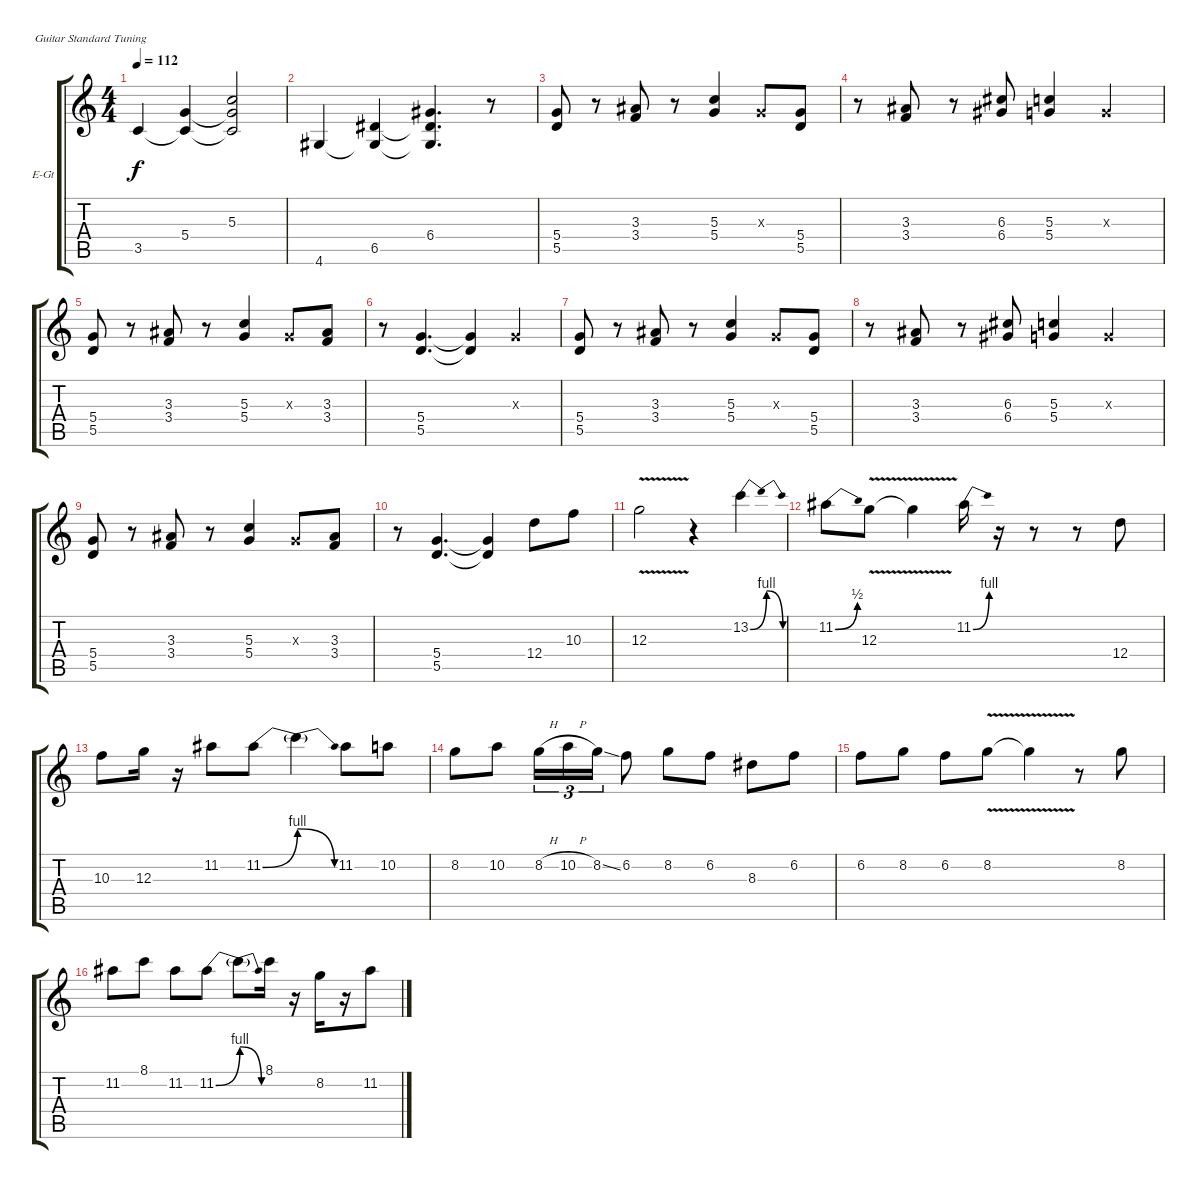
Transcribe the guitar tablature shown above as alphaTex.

\bracketExtendMode groupsimilarinstruments
\firstSystemTrackNameOrientation horizontal
\otherSystemsTrackNameOrientation horizontal
\track ("Ritchie Blackmore" "E-Gt") {instrument overdrivenguitar}
\staff {score tabs}
\tuning (E4 B3 G3 D3 A2 E2)
\ts (4 4)
\tempo 112
\clef g2
\ks c
3.5.4{dy f} (5.4 3.5{t}).4 (5.3 5.4{t} 3.5{t}).2 |
4.6.4 (6.5 4.6{t}).4 (6.4 6.5{t} 4.6{t}).4{d} r.8 |
(5.4 5.5).8 r.8 (3.3 3.4).8 r.8 (5.3 5.4).4 0.3{x}.8 (5.4 5.5).8 |
r.8 (3.3 3.4).8 r.8 (6.3 6.4).8 (5.3 5.4).4 0.3{x}.4 |
(5.4 5.5).8 r.8 (3.3 3.4).8 r.8 (5.3 5.4).4 0.3{x}.8 (3.3 3.4).8 |
r.8 (5.4 5.5).4{d} (5.4{t} 5.5{t}).4 0.3{x}.4 |
(5.4 5.5).8 r.8 (3.3 3.4).8 r.8 (5.3 5.4).4 0.3{x}.8 (5.4 5.5).8 |
r.8 (3.3 3.4).8 r.8 (6.3 6.4).8 (5.3 5.4).4 0.3{x}.4 |
(5.4 5.5).8 r.8 (3.3 3.4).8 r.8 (5.3 5.4).4 0.3{x}.8 (3.3 3.4).8 |
r.8 (5.4 5.5).4{d} (5.4{t} 5.5{t}).4 12.4.8 10.3.8 |
12.3{v}.2 r.4 13.2{be (bendrelease 0 0 30 4 30 4 60 0)}.4 |
11.2{be (bend 0 0 60 2)}.8 12.3{v}.8 12.3{v t}.4 11.2{be (bend 0 0 60 4)}.16 r.16 r.8 r.8 12.4.8 |
10.3.8 12.3.16 r.16 11.2.8 11.2{be (bend 0 0 60 4)}.8 11.2{be (release 0 4 60 0) t}.4 11.2.8 10.2.8 |
8.2.8 10.2.8 8.2{h}.16{tu (3 2)} 10.2{h}.16{tu (3 2)} 8.2{ss}.16{tu (3 2)} 6.2.8 8.2.8 6.2.8 8.3.8 6.2.8 |
6.2.8 8.2.8 6.2.8 8.2{v}.8 8.2{v t}.4 r.8 8.2.8 |
11.2.8 8.1.8 11.2.8 11.2{be (bend 0 0 60 4)}.8 11.2{be (release 0 4 60 0) t}.8 8.1.16 r.16 8.2.16 r.16 11.2.8
